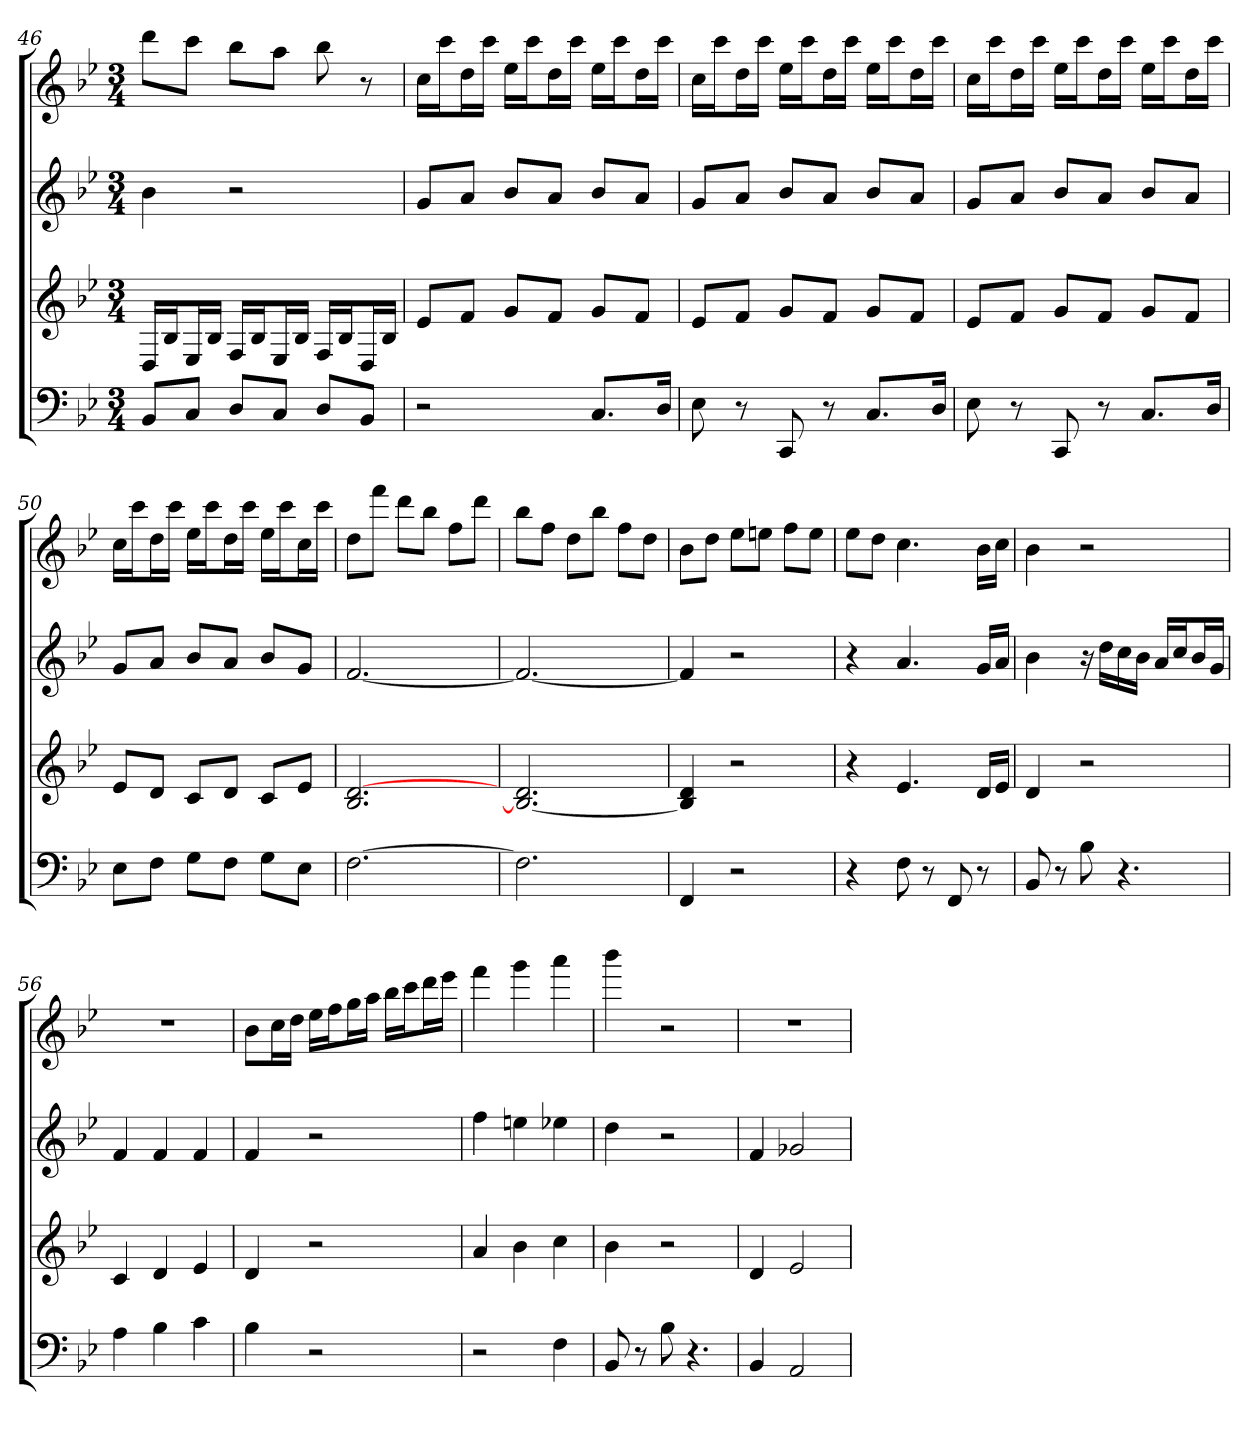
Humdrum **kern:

**kern	**kern	**kern	**kern
*part4	*part3	*part2	*part1
*staff4	*staff3	*staff2	*staff1
*k[b-e-]	*k[b-e-]	*k[b-e-]	*k[b-e-]
*B-:	*B-:	*B-:	*B-:
*M3/4	*M3/4	*M3/4	*M3/4
=46	=46	=46	=46
8BB-L	16DLL	4b-	8dddL
.	16B-J	.	.
8CJ	16E-L	.	8cccJ
.	16B-JJ	.	.
8DL	16FLL	2r	8bb-L
.	16B-J	.	.
8CJ	16E-L	.	8aaJ
.	16B-JJ	.	.
8DL	16FLL	.	8bb-
.	16B-J	.	.
8BB-J	16DL	.	8r
.	16B-JJ	.	.
=47	=47	=47	=47
2r	8e-L	8gL	16ccLL
.	.	.	16cccJ
.	8fJ	8aJ	16ddL
.	.	.	16cccJJ
.	8gL	8b-L	16ee-LL
.	.	.	16cccJ
.	8fJ	8aJ	16ddL
.	.	.	16cccJJ
8.CL	8gL	8b-L	16ee-LL
.	.	.	16cccJ
.	8fJ	8aJ	16ddL
16DJk	.	.	16cccJJ
=48	=48	=48	=48
8E-	8e-L	8gL	16ccLL
.	.	.	16cccJ
8r	8fJ	8aJ	16ddL
.	.	.	16cccJJ
8CC	8gL	8b-L	16ee-LL
.	.	.	16cccJ
8r	8fJ	8aJ	16ddL
.	.	.	16cccJJ
8.CL	8gL	8b-L	16ee-LL
.	.	.	16cccJ
.	8fJ	8aJ	16ddL
16DJk	.	.	16cccJJ
=49	=49	=49	=49
8E-	8e-L	8gL	16ccLL
.	.	.	16cccJ
8r	8fJ	8aJ	16ddL
.	.	.	16cccJJ
8CC	8gL	8b-L	16ee-LL
.	.	.	16cccJ
8r	8fJ	8aJ	16ddL
.	.	.	16cccJJ
8.CL	8gL	8b-L	16ee-LL
.	.	.	16cccJ
.	8fJ	8aJ	16ddL
16DJk	.	.	16cccJJ
=50	=50	=50	=50
8E-L	8e-L	8gL	16ccLL
.	.	.	16cccJ
8FJ	8dJ	8aJ	16ddL
.	.	.	16cccJJ
8GL	8cL	8b-L	16ee-LL
.	.	.	16cccJ
8FJ	8dJ	8aJ	16ddL
.	.	.	16cccJJ
8GL	8cL	8b-L	16ee-LL
.	.	.	16cccJ
8E-J	8e-J	8gJ	16ccL
.	.	.	16cccJJ
=51	=51	=51	=51
[2.F	2.B- [2.d	[2.f	8ddL
.	.	.	8fffJ
.	.	.	8dddL
.	.	.	8bb-J
.	.	.	8ffL
.	.	.	8dddJ
=52	=52	=52	=52
2.F]	2.B-_ 2.d	2.f_	8bb-L
.	.	.	8ffJ
.	.	.	8ddL
.	.	.	8bb-J
.	.	.	8ffL
.	.	.	8ddJ
=53	=53	=53	=53
4FF	4B-] 4d	4f]	8b-L
.	.	.	8ddJ
2r	2r	2r	8ee-L
.	.	.	8eenJ
.	.	.	8ffL
.	.	.	8eeJ
=54	=54	=54	=54
4r	4r	4r	8ee-L
.	.	.	8ddJ
8F	4.e-	4.a	4.cc
8r	.	.	.
8FF	.	.	.
8r	16dLL	16gLL	16b-LL
.	16e-JJ	16aJJ	16ccJJ
=55	=55	=55	=55
8BB-	4d	4b-	4b-
8r	.	.	.
8B-	2r	16r	2r
.	.	16ddLL	.
4.r	.	16cc	.
.	.	16b-JJ	.
.	.	16aLL	.
.	.	16ccJ	.
.	.	16b-L	.
.	.	16gJJ	.
=56	=56	=56	=56
4A	4c	4f	2.r
4B-	4d	4f	.
4c	4e-	4f	.
=57	=57	=57	=57
4B-	4d	4f	8b-L
.	.	.	16ccL
.	.	.	16ddJJ
2r	2r	2r	16ee-LL
.	.	.	16ffJ
.	.	.	16ggL
.	.	.	16aaJJ
.	.	.	16bb-LL
.	.	.	16cccJ
.	.	.	16dddL
.	.	.	16eee-JJ
=58	=58	=58	=58
2r	4a	4ff	4fff
.	4b-	4een	4ggg
4F	4cc	4ee-X	4aaa
=59	=59	=59	=59
8BB-	4b-	4dd	4bbb-
8r	.	.	.
8B-	2r	2r	2r
4.r	.	.	.
=60	=60	=60	=60
4BB-	4d	4f	2.r
2AA	2e-	2g-X	.
=	=	=	=
*-	*-	*-	*-
